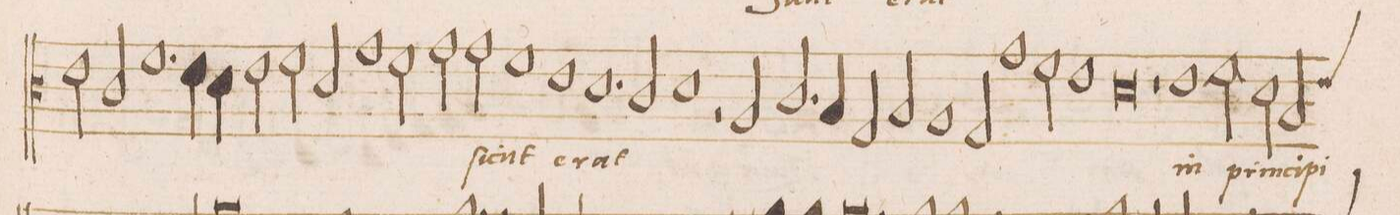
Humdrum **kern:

**kern	**text
*I"ALTVS	*
*clefC3	*
*k[]	*
*met(C|)	*
*M2/1	*
2e\	.
2c/	.
=193	=193
1.f	.
4e\	.
4d\	.
=194	=194
2e\	.
2f\	.
2d/	.
1g	.
=195	=195
2f\	.
2g\	.
2g\	si-
=196	=196
1fn	-cut
1e	e-
=197	=197
1.d	-rat
2c/	.
=198	=198
1d	.
2r	.
2A/	.
=199	=199
2.c/	.
4B/	.
2G/	.
2B/	.
=200	=200
1A	.
2G/	.
1g	.
=201	=201
2f\	.
1e	.
=202	=202
0d	.
=203	=203
1r	.
1e	in
=204	=204
2f\	prin-
2d\	-ci-
*custos:e	*
2B/	-pi-
*-	*-
